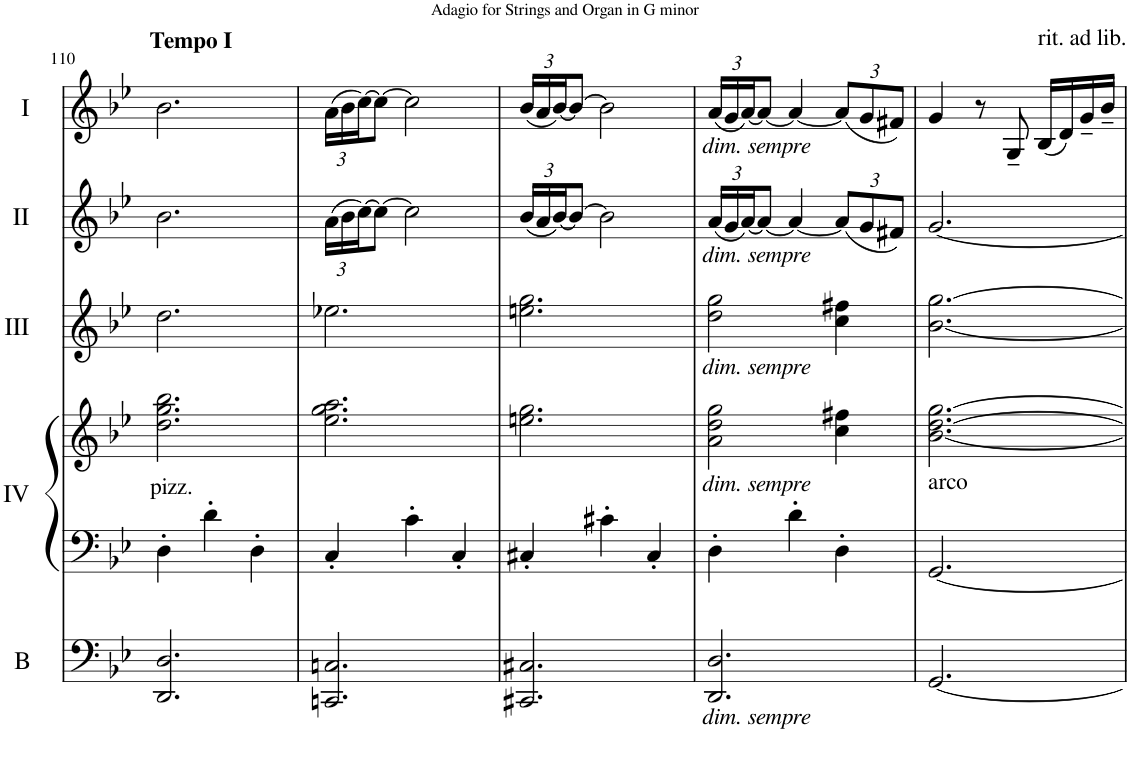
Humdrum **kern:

**kern	**kern	**kern	**kern	**kern	**kern
*part5	*part4	*part4	*part3	*part2	*part1
*staff6	*staff5	*staff4	*staff3	*staff2	*staff1
*I"Bass	*I"Acc. 4	*	*I"Acc. 3	*I"Acc. 2	*I"Acc. 1
*I'B	*	*	*	*	*
!!LO:PB:g=z
*clefF4	*clefF4	*clefG2	*clefG2	*clefG2	*clefG2
*Trd7c12	*	*	*Trd7c12	*	*
*k[b-e-]	*k[b-e-]	*k[b-e-]	*k[b-e-]	*k[b-e-]	*k[b-e-]
*M3/4	*M3/4	*M3/4	*M3/4	*M3/4	*M3/4
=110	=110	=110	=110	=110	=110
!	!	!	!	!	!LO:TX:a:B:t=Tempo I
!	!LO:TX:a:t=pizz.	!	!	!	!
2.DD/ 2.D/	4D'\	2.dd\ 2.gg\ 2.bb-\	2.dd\	2.b-\	2.b-\
.	4d'\	.	.	.	.
.	4D'\	.	.	.	.
=111	=111	=111	=111	=111	=111
*	*	*	*	*Xbrackettup	*Xbrackettup
2.CCn/ 2.Cn/	4C'/	2.ee-\ 2.gg\ 2.aa\	2.ee-X\	(24a\LL	(24a\LL
.	.	.	.	24b-\	24b-\
.	.	.	.	[24cc\J)	[24cc\J)
.	.	.	.	8cc\J_	8cc\J_
.	4c'\	.	.	2cc\]	2cc\]
.	4C'/	.	.	.	.
=112	=112	=112	=112	=112	=112
2.CC#X/ 2.C#X/	4C#X'/	2.een\ 2.gg\	2.een\ 2.gg\	(24b-/LL	(24b-/LL
.	.	.	.	24a/	24a/
.	.	.	.	[24b-/J)	[24b-/J)
.	.	.	.	8b-/J_	8b-/J_
.	4c#X'\	.	.	2b-\]	2b-\]
.	4C#'/	.	.	.	.
=113	=113	=113	=113	=113	=113
!	!	!	!	!	!LO:TX:b:i:t=dim. sempre
!	!	!	!	!LO:TX:b:i:t=dim. sempre	!
!	!	!	!LO:TX:b:i:t=dim. sempre	!	!
!	!	!LO:TX:b:i:t=dim. sempre	!	!	!
!LO:TX:b:i:t=dim. sempre	!	!	!	!	!
2.DD/ 2.D/	4D'\	2a\ 2dd\ 2gg\	2dd\ 2gg\	(24a/LL	(24a/LL
.	.	.	.	24g/	24g/
.	.	.	.	[24a/J)	[24a/J)
.	.	.	.	8a/J_	8a/J_
.	4d'\	.	.	4a/_	4a/_
.	4D'\	4cc\ 4ff#X\	4cc\ 4ff#X\	(12a/L]	(12a/L]
.	.	.	.	12g/	12g/
.	.	.	.	12f#X/J)	12f#X/J)
=114	=114	=114	=114	=114	=114
!	!LO:TX:a:t=arco	!	!	!	!
[2.GG/	[2.GG/	[2.b-\ [2.dd\ [2.gg\	[2.b-\ [2.gg\	[2.g/	4g/
.	.	.	.	.	8r
.	.	.	.	.	8G~/
!	!	!	!	!	!LO:TX:a:t=rit. ad lib.
.	.	.	.	.	(16B-/LL
.	.	.	.	.	16d/)
.	.	.	.	.	16g~/
.	.	.	.	.	16b-~/JJ
=	=	=	=	=	=
*-	*-	*-	*-	*-	*-
